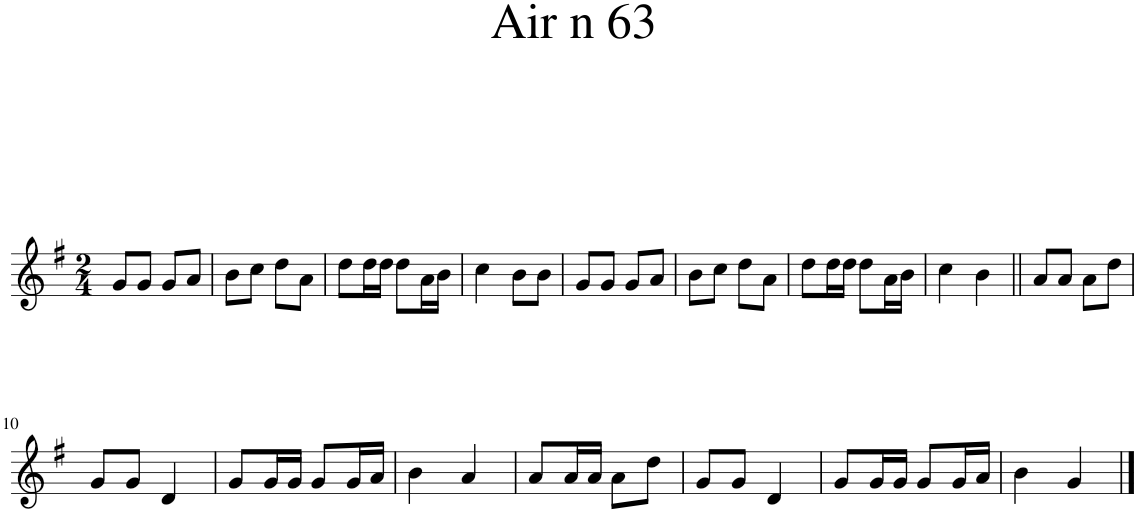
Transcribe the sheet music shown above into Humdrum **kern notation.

**kern
*part1
*staff1
*I"Piano
*I'Pno.
*clefG2
*k[f#]
*M2/4
=1
8g/L
8g/J
8g/L
8a/J
=2
8b\L
8cc\J
8dd\L
8a\J
=3
8dd\L
16dd\L
16dd\JJ
8dd\L
16a\L
16b\JJ
=4
4cc\
8b\L
8b\J
=5
8g/L
8g/J
8g/L
8a/J
=6
8b\L
8cc\J
8dd\L
8a\J
=7
8dd\L
16dd\L
16dd\JJ
8dd\L
16a\L
16b\JJ
=8
4cc\
4b\
=9||
8a/L
8a/J
8a\L
8dd\J
!!LO:LB:g=z
=10
8g/L
8g/J
4d/
=11
8g/L
16g/L
16g/JJ
8g/L
16g/L
16a/JJ
=12
4b\
4a/
=13
8a/L
16a/L
16a/JJ
8a\L
8dd\J
=14
8g/L
8g/J
4d/
=15
8g/L
16g/L
16g/JJ
8g/L
16g/L
16a/JJ
=16
4b\
4g/
==
*-
